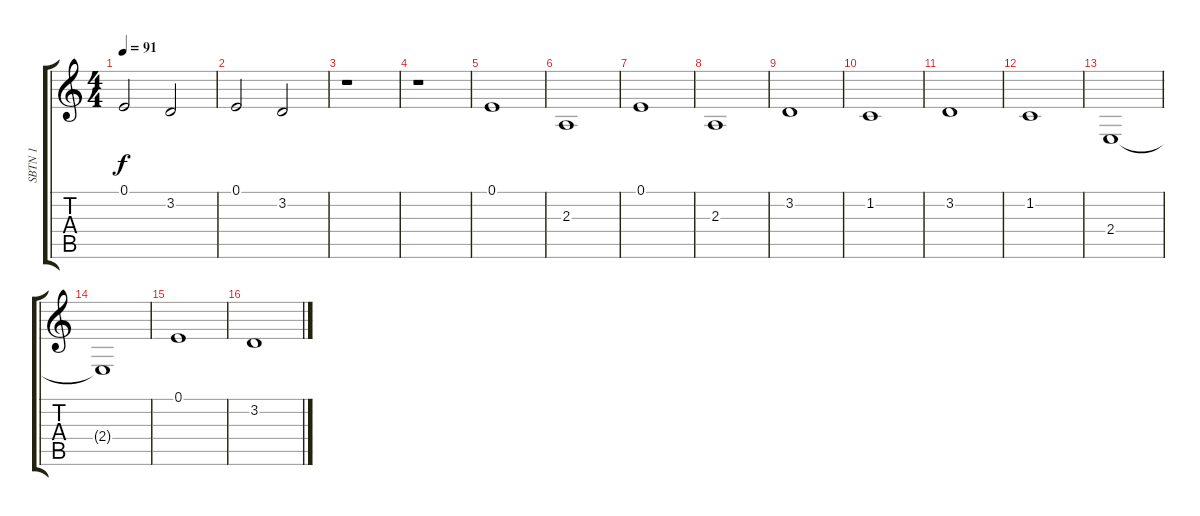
\track ("SBTN 1" "SBTN 1") {instrument fx7echoes}
\staff {score tabs}
\tuning (E4 B3 G3 D3 A2 E2) {hide}
\ts (4 4)
\tempo 91
\clef g2
\ks c
0.1.2{dy f} 3.2.2 |
0.1.2 3.2.2 |
r.1 |
r.1 |
0.1.1{volume 7} |
2.3.1{balance 0} |
0.1.1{balance 0} |
2.3.1{balance 1} |
3.2.1{balance 0} |
1.2.1{balance 0} |
3.2.1{balance 0} |
1.2.1{balance 1} |
2.4.1{balance 1} |
2.4{t}.1 |
0.1.1{volume 5 balance 0} |
3.2.1{balance 0}
